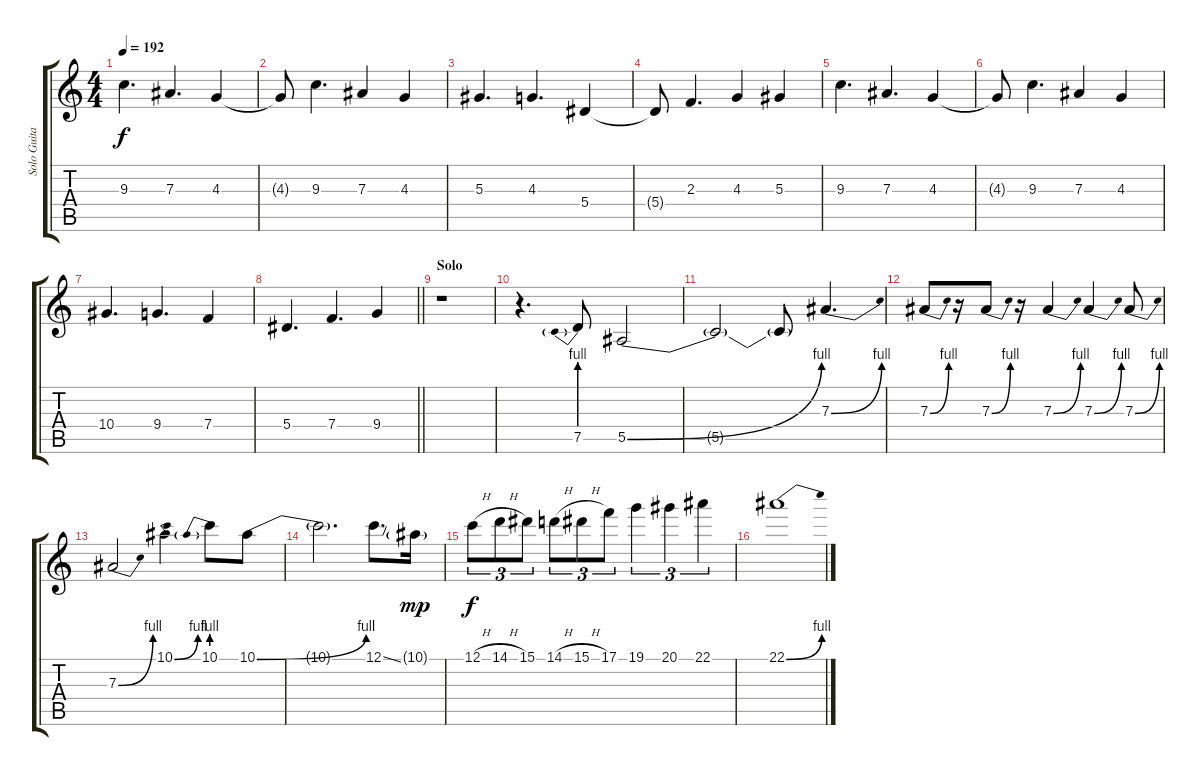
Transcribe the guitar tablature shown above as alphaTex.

\track ("Solo Guitar" "Solo Guita") {instrument distortionguitar}
\staff {score tabs}
\tuning (C4 G3 Eb3 Bb2 F2 C2) {hide}
\ts (4 4)
\tempo 192
\clef g2
\ks c
9.3.4{d dy f} 7.3.4{d} 4.3.4 |
4.3{t}.8 9.3.4{d} 7.3.4 4.3.4 |
5.3.4{d} 4.3.4{d} 5.4.4 |
5.4{t}.8 2.3.4{d} 4.3.4 5.3.4 |
9.3.4{d} 7.3.4{d} 4.3.4 |
4.3{t}.8 9.3.4{d} 7.3.4 4.3.4 |
10.4.4{d} 9.4.4{d} 7.4.4 |
\barLineRight lightlight
5.4.4{d} 7.4.4{d} 9.4.4 |
\section ("" "Solo")
r.1 |
r.4{d volume 16} 7.5{be (prebend 0 4 60 4)}.8 5.5{be (bend 0 0 60 4)}.2 |
5.5{t}.2 5.5{t}.8 7.3{be (bend 0 0 60 4)}.4{d} |
7.3{be (bend 0 0 60 4)}.8 r.16 7.3{be (bend 0 0 60 4)}.8 r.16 7.3{be (bend 0 0 60 4)}.4 7.3{be (bend 0 0 60 4)}.4 7.3{be (bend 0 0 60 4)}.8 |
7.3{be (bend 0 0 60 4)}.2 10.1{be (bend 0 0 60 4)}.4 10.1{be (prebend 0 4 60 4)}.8 10.1{be (bend 0 0 60 4)}.8 |
10.1{t}.2{d} 12.1{ss}.8{d} 10.1{g}.16{dy mp} |
12.1{h}.8{tu (3 2) dy f} 14.1{h}.8{tu (3 2)} 15.1.8{tu (3 2)} 14.1{h}.8{tu (3 2)} 15.1{h}.8{tu (3 2)} 17.1.8{tu (3 2)} 19.1.4{tu (3 2)} 20.1.4{tu (3 2)} 22.1.4{tu (3 2)} |
22.1{be (bend 0 0 60 4)}.1
